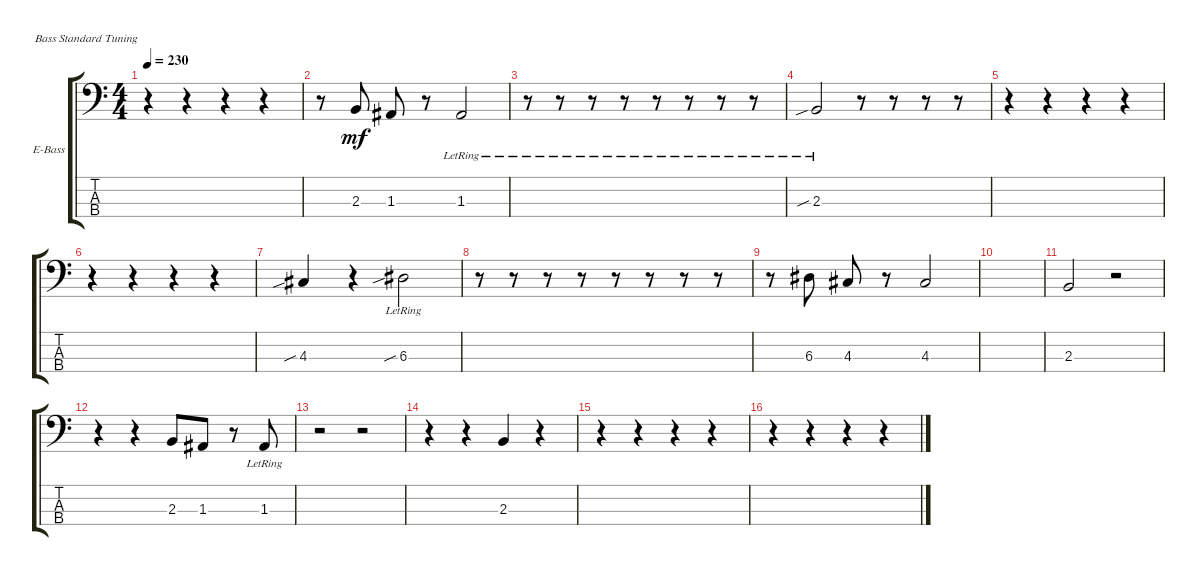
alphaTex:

\defaultSystemsLayout 4
\bracketExtendMode groupsimilarinstruments
\firstSystemTrackNameOrientation horizontal
\otherSystemsTrackNameOrientation horizontal
\track ("Fender Bass (Daniel)" "E-Bass") {instrument electricbassfinger}
\staff {score tabs}
\tuning (G2 D2 A1 E1)
\ts (4 4)
\tempo 230
\clef f4
\scale
0.333333
\ks c
r.4{dy mf} r.4 r.4 r.4 |
\scale
0.333333 r.8 2.3.8 1.3.8 r.8 1.3{lr}.2 |
\scale
0.333333 r.8 r.8 r.8 r.8 r.8 r.8 r.8 r.8 |
\scale
0.333333 2.3{sib lr}.2 r.8 r.8 r.8 r.8 |
\scale
0.333333 r.4 r.4 r.4 r.4 |
\scale
0.333333 r.4 r.4 r.4 r.4 |
\scale
0.333333 4.3{sib}.4 r.4 6.3{sib lr}.2 |
\scale
0.333333 r.8 r.8 r.8 r.8 r.8 r.8 r.8 r.8 |
\scale
0.333333 r.8 6.3.8 4.3.8 r.8 4.3.2 |
\scale
0.333333 |
\scale
0.333333 2.3.2 r.2 |
\scale
0.333333 r.4 r.4 2.3.8 1.3.8 r.8 1.3{lr}.8 |
\scale
0.333333 r.2 r.2 |
\scale
0.333333 r.4 r.4 2.3.4 r.4 |
\scale
0.333333 r.4 r.4 r.4 r.4 |
\scale
0.333333 r.4 r.4 r.4 r.4
